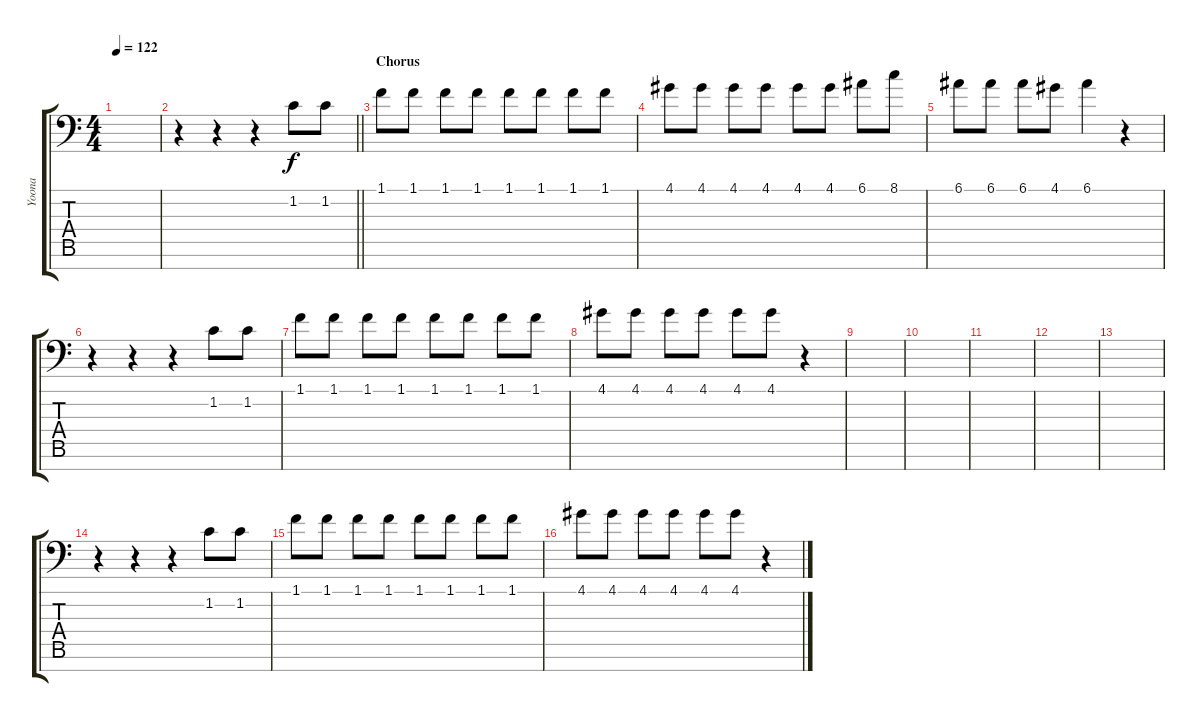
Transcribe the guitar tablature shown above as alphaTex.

\track ("Yoona" "Yoona") {instrument altosax}
\staff {score tabs}
\tuning (E4 B3 G3 D3 A2 E2 C-1) {hide}
\ts (4 4)
\tempo 122
\clef f4
\ks c
|
\barLineRight lightlight
r.4 r.4 r.4 1.2.8 1.2.8 |
\section ("" "Chorus")
1.1.8 1.1.8 1.1.8 1.1.8 1.1.8 1.1.8 1.1.8 1.1.8 |
4.1.8 4.1.8 4.1.8 4.1.8 4.1.8 4.1.8 6.1.8{volume 16} 8.1.8 |
6.1.8 6.1.8 6.1.8 4.1.8 6.1.4 r.4 |
r.4 r.4 r.4 1.2.8{volume 9} 1.2.8 |
1.1.8 1.1.8 1.1.8 1.1.8 1.1.8 1.1.8 1.1.8 1.1.8 |
4.1.8 4.1.8 4.1.8 4.1.8 4.1.8 4.1.8 r.4 |
|
|
|
|
|
r.4 r.4 r.4 1.2.8 1.2.8 |
1.1.8 1.1.8 1.1.8 1.1.8 1.1.8 1.1.8 1.1.8 1.1.8 |
4.1.8 4.1.8 4.1.8 4.1.8 4.1.8 4.1.8 r.4
